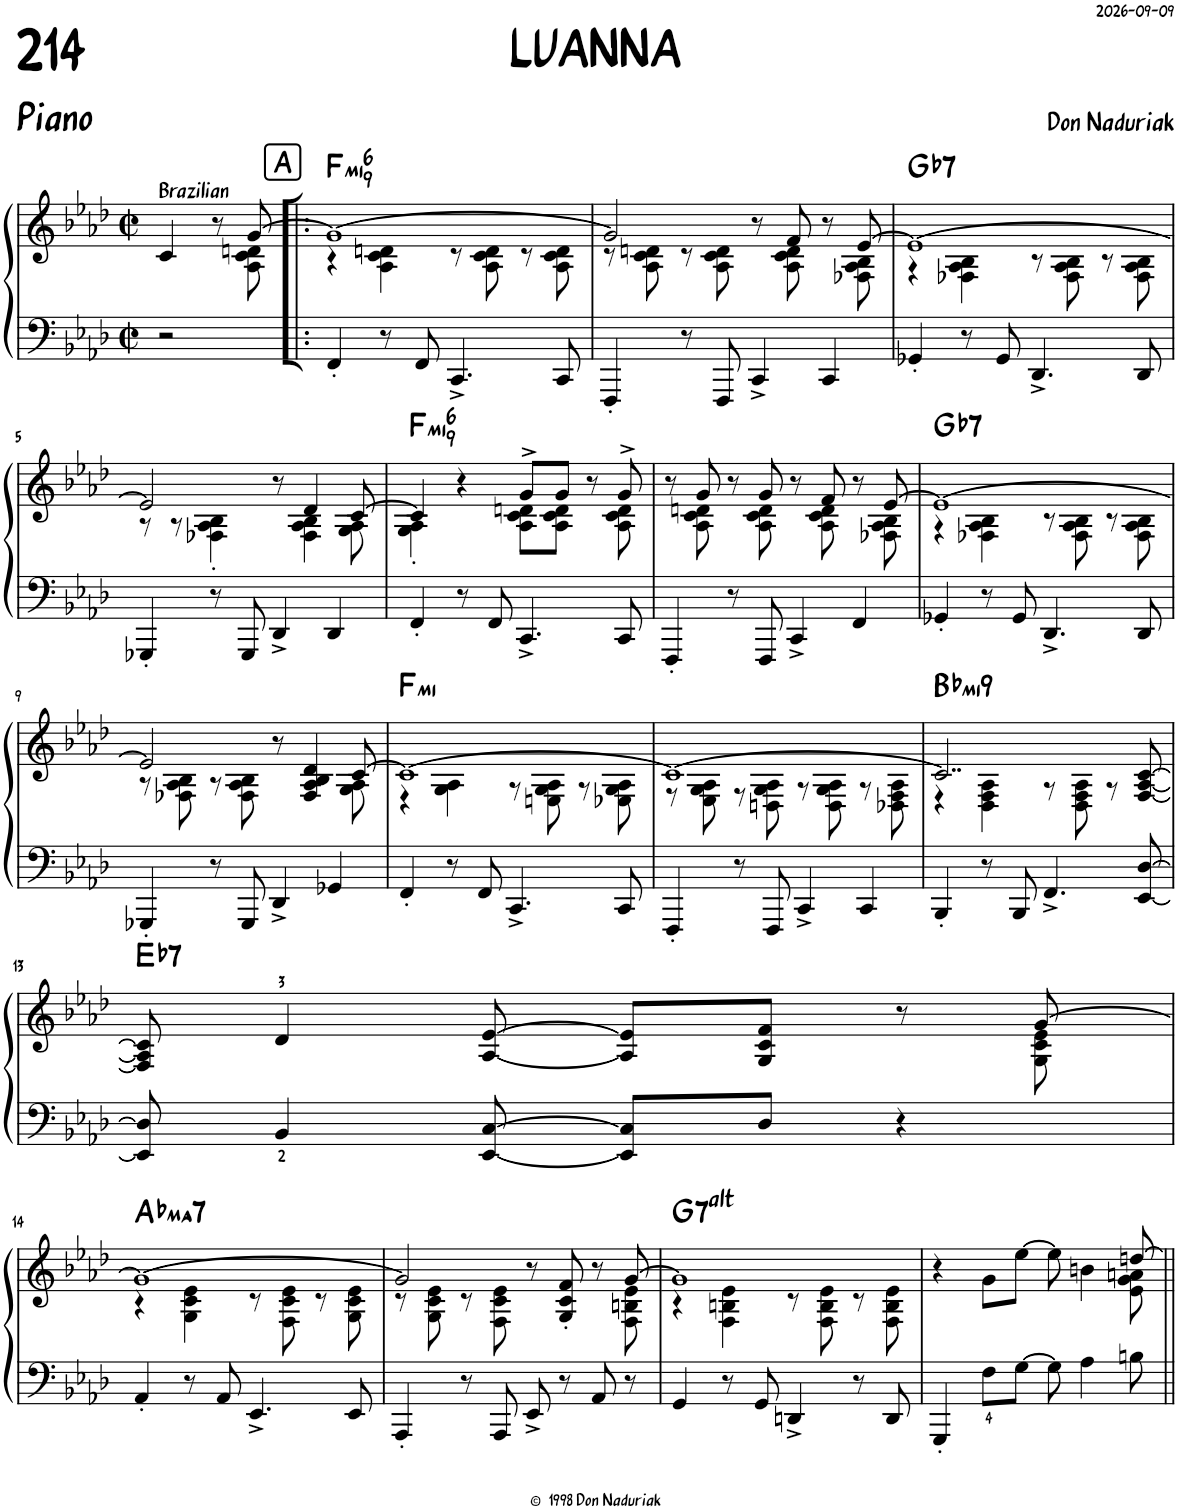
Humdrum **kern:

**kern	**kern	**harte
*part1	*part1	*part1
*staff2	*staff1	*
*I"Piano	*	*
*I'Pno	*	*
*clefF4	*clefG2	*
*k[b-e-a-d-]	*k[b-e-a-d-]	*
*M4/4	*M4/4	*
*met(c|)	*met(c|)	*
=1	=1	=1
*	*^	*
!	!LO:TX:a:t=Brazilian	!	!
2r	4c/	4.ryy	.
.	8r	.	.
.	[8g/	8A-\ 8c\ 8dn\	.
!!LO:REH:place=s1:a:rj:fs=14:t=A	!!
=2!|:	=2!|:	=2!|:	=2!|:
!	!	!	!LO:H:kt=mi6
4FF'/	1g_	4r	F:min6(9)
8r	.	4A-\ 4c\ 4dn\	.
8FF/	.	.	.
4.CC^/	.	8r	.
.	.	8A-\ 8c\ 8d\	.
.	.	8r	.
8CC/	.	8A-\ 8c\ 8d\	.
=3	=3	=3	=3
4FFF'/	2g/]	8r	.
.	.	8A-\ 8c\ 8dn\	.
8r	.	8r	.
8FFF/	.	8A-\ 8c\ 8d\	.
4CC^/	8r	8ryy	.
.	8f/	8A-\ 8c\ 8d\	.
4CC/	8r	8ryy	.
.	[8e-/	8F-X\ 8A-\ 8B-\	.
=4	=4	=4	=4
!	!	!	!LO:H:kt=7
4GG-X'/	1e-_	4r	Gb:7
8r	.	4F-X\ 4A-\ 4B-\	.
8GG-/	.	.	.
4.DD-^/	.	8r	.
.	.	8F-\ 8A-\ 8B-\	.
.	.	8r	.
8DD-/	.	8F-\ 8A-\ 8B-\	.
!!LO:LB:g=z	!!
=5	=5	=5	=5
4GGG-X'/	2e-/]	8r	.
.	.	8r	.
8r	.	4F-X\' 4A-\' 4B-\'	.
8GGG-/	.	.	.
4DD-^/	8r	8ryy	.
.	4d-/	4F-\ 4A-\ 4B-\	.
4DD-/	.	.	.
.	[8c/	8G\ 8A-\	.
=6	=6	=6	=6
!	!	!	!LO:H:kt=mi6
4FF'/	4c/]	4G\' 4A-\'	F:min6(9)
8r	4r	4ryy	.
8FF/	.	.	.
4.CC^/	8g^/L	8A-\ 8c\ 8dn\L	.
.	8g/J	8A-\ 8c\ 8d\J	.
.	8r	8ryy	.
8CC/	8g^/	8A-\ 8c\ 8d\	.
=7	=7	=7	=7
4FFF'/	8r	8ryy	.
.	8g/	8A-\ 8c\ 8dn\	.
8r	8r	8ryy	.
8FFF/	8g/	8A-\ 8c\ 8d\	.
4CC^/	8r	8ryy	.
.	8f/	8A-\ 8c\ 8d\	.
4FF/	8r	8ryy	.
.	[8e-/	8F-X\ 8A-\ 8B-\	.
=8	=8	=8	=8
!	!	!	!LO:H:kt=7
4GG-X'/	1e-_	4r	Gb:7
8r	.	4F-X\ 4A-\ 4B-\	.
8GG-/	.	.	.
4.DD-^/	.	8r	.
.	.	8F-\ 8A-\ 8B-\	.
.	.	8r	.
8DD-/	.	8F-\ 8A-\ 8B-\	.
!!LO:LB:g=z	!!
=9	=9	=9	=9
4GGG-X'/	2e-/]	8r	.
.	.	8F-X\ 8A-\ 8B-\	.
8r	.	8r	.
8GGG-/	.	8F-\ 8A-\ 8B-\	.
4DD-^/	8r	8ryy	.
.	4F-/ 4A-/ 4B-/ 4d-/	4ryy	.
4GG-X/	.	.	.
.	[8c/	8G\ 8A-\	.
=10	=10	=10	=10
!	!	!	!LO:H:kt=mi
4FF'/	1c_	4r	F:min
8r	.	4G\ 4A-\	.
8FF/	.	.	.
4.CC^/	.	8r	.
.	.	8En\ 8G\ 8A-\	.
.	.	8r	.
8CC/	.	8E-X\ 8G\ 8A-\	.
=11	=11	=11	=11
4FFF'/	1c_	8r	.
.	.	8E-\ 8G\ 8A-\	.
8r	.	8r	.
8FFF/	.	8Dn\ 8G\ 8A-\	.
4CC^/	.	8r	.
.	.	8D\ 8G\ 8A-\	.
4CC/	.	8r	.
.	.	8D-X\ 8F\ 8A-\	.
=12	=12	=12	=12
!	!	!	!LO:H:kt=mi9
4BBB-'/	2..c/]	4r	Bb:min9
8r	.	4D-\ 4F\ 4A-\	.
8BBB-/	.	.	.
4.FF^/	.	8r	.
.	.	8D-\ 8F\ 8A-\	.
.	.	8r	.
[8EE-/ [8D-/	[8F/ [8A-/ [8c/	8ryy	.
!!LO:LB:g=z	!!
=13	=13	=13	=13
!	!	!	!LO:H:kt=7
8EE-/] 8D-/]	8F/] 8A-/] 8c/]	8ryy	Eb:7
4BB-/	4d-/	8ryy	.
.	.	4ryy	.
[8EE-/ [8C/	[8A-/ [8e-/	.	.
8EE-/] 8C/]L	8A-/] 8e-/]L	4ryy	.
8D-/J	8G/ 8c/ 8f/J	.	.
4r	8r	8ryy	.
.	[8g/	8G\ 8c\ 8e-\	.
!!LO:LB:g=z	!!
=14	=14	=14	=14
!	!	!	!LO:H:kt=ma7
4AA-'/	1g_	4r	Ab:maj7
8r	.	4G\ 4c\ 4e-\	.
8AA-/	.	.	.
4.EE-^/	.	8r	.
.	.	8F\ 8c\ 8e-\	.
.	.	8r	.
8EE-/	.	8G\ 8c\ 8e-\	.
=15	=15	=15	=15
4AAA-'/	2g/]	8r	.
.	.	8G\ 8c\ 8e-\	.
8r	.	8r	.
8AAA-/	.	8F\ 8c\ 8e-\	.
8EE-^/	8r	8ryy	.
8r	8G/' 8c/' 8f/'	4ryy	.
8AA-/	8r	.	.
8r	[8g/	8F\ 8Bn\ 8e-\	.
=16	=16	=16	=16
!	!	!	!LO:H:kt=7
4GG/	1g]	4r	G:(3,b5,#5,b7,b9,#9)
8r	.	4F\ 4Bn\ 4e-\	.
8GG/	.	.	.
4DDn^/	.	8r	.
.	.	8F\ 8B\ 8e-\	.
8r	.	8r	.
8DD/	.	8F\ 8B\ 8e-\	.
=17	=17	=17	=17
4GGG'/	4r	2ryy	.
8F\L	8g\L	.	.
[8G\J	[8ee-\J	.	.
8G\]	8ee-\]	4ryy	.
4A-\	4bn\	.	.
.	.	8ryy	.
8Bn\	[8ddn/	8e-\ 8g\ 8an\	.
*	*v	*v	*
=||	=||	=||
*-	*-	*-
